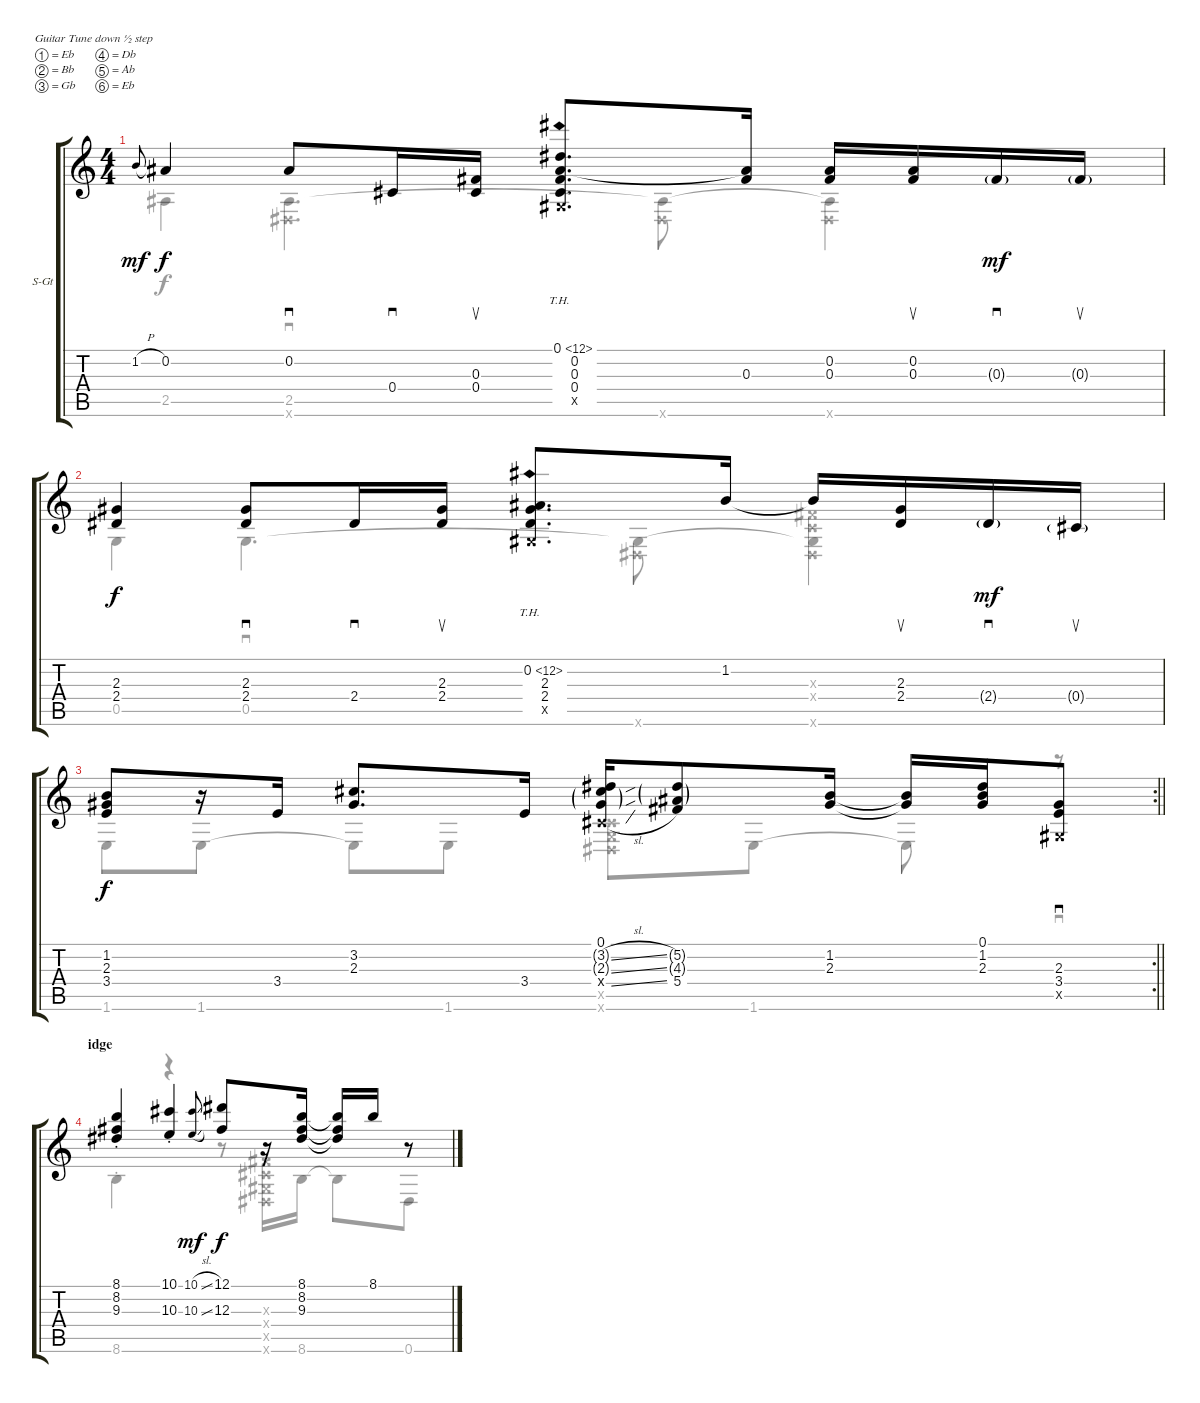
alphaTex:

\bracketExtendMode groupsimilarinstruments
\firstSystemTrackNameOrientation horizontal
\otherSystemsTrackNameOrientation horizontal
\track ("Æ®·¢ 1" "S-Gt") {instrument acousticguitarsteel}
\staff {score tabs}
\tuning (Eb4 Bb3 Gb3 Db3 Ab2 Eb2)
\voice
\ts (4 4)
\tempo (120 hide)
\clef g2
\ks c
1.2{h}.8{gr onbeat dy mf} 0.2.4{dy f} 0.2.8{sd} 0.4.16{sd} (0.3 0.4).16{su} (0.1{th 12} 0.2 0.3 0.4 0.5{x}).8{d} (0.3 0.2{t}).16 (0.2 0.3).16 (0.2 0.3).16{su} 0.3{g}.16{sd dy mf} 0.3{g}.16{su} |
(2.3 2.4).4{dy f} (2.3 2.4).8{sd} 2.4.16{sd} (2.3 2.4).16{su} (0.2{th 12} 2.3 2.4 0.5{x}).8{d} 1.2.16 1.2{t}.16 (2.3 2.4).16{su} 2.4{g}.16{sd dy mf} 0.4{g}.16{su} |
\rc 2
\barLineRight lightlight
(1.2 2.3 3.4).8{dy f} r.16 3.4.16 (3.2 2.3).8{d} 3.4.16 (0.1 3.2{sl g} 2.3{sl g} 0.4{sl x}).16 (5.2{g} 4.3{g} 5.4).8 (1.2 2.3).16 (1.2{t} 2.3{t}).16 (0.1 1.2 2.3).16 (2.3 3.4 0.5{x}).8{sd} |
\section ("" "idge")
(8.1{st} 8.2{st} 9.3{st}).4 (10.1{st} 10.3{st}).4 (10.1{sl} 10.3{sl}).8{gr onbeat dy mf} (12.1 12.3).8{dy f} r.16 (8.1 8.2 9.3).16 (8.1{t} 8.2{t} 9.3{t}).16 8.1.16 r.8
\voice
\clef g2
\ottava regular
\simile none
\ks c
2.5.4{dy f} (2.5 0.6{x}).4{d sd} (0.6{x} 2.5{t}).8 (2.5{t} 0.6{x}).4 |
0.5.4 0.5.4{d sd} (0.6{x} 0.5{t}).8 (0.3{x} 0.4{x} 0.5{t} 0.6{x}).4 |
\barLineRight lightlight
1.6.8 1.6.8 1.6{t}.8 1.6.8 (0.4{x} 0.5{x} 0.6{x}).8 1.6.8 1.6{t}.8 r.8{sd} |
8.6{st}.4 r.4 r.8 (0.3{x} 0.4{x} 0.5{x} 0.6{x}).16 8.6.16 8.6{t}.8 0.6.8
